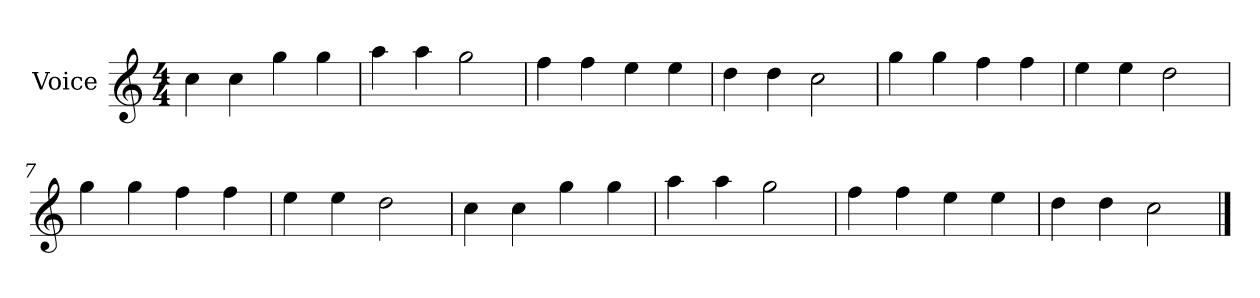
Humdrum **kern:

**kern
*part1
*staff1
*I"Voice
*I'Vo.
*clefG2
*k[]
*M4/4
=1
4cc\
4cc\
4gg\
4gg\
=2
4aa\
4aa\
2gg\
=3
4ff\
4ff\
4ee\
4ee\
=4
4dd\
4dd\
2cc\
=5
4gg\
4gg\
4ff\
4ff\
=6
4ee\
4ee\
2dd\
=7
4gg\
4gg\
4ff\
4ff\
=8
4ee\
4ee\
2dd\
=9
4cc\
4cc\
4gg\
4gg\
=10
4aa\
4aa\
2gg\
=11
4ff\
4ff\
4ee\
4ee\
!!LO:LB:g=z
=12
4dd\
4dd\
2cc\
==
*-
